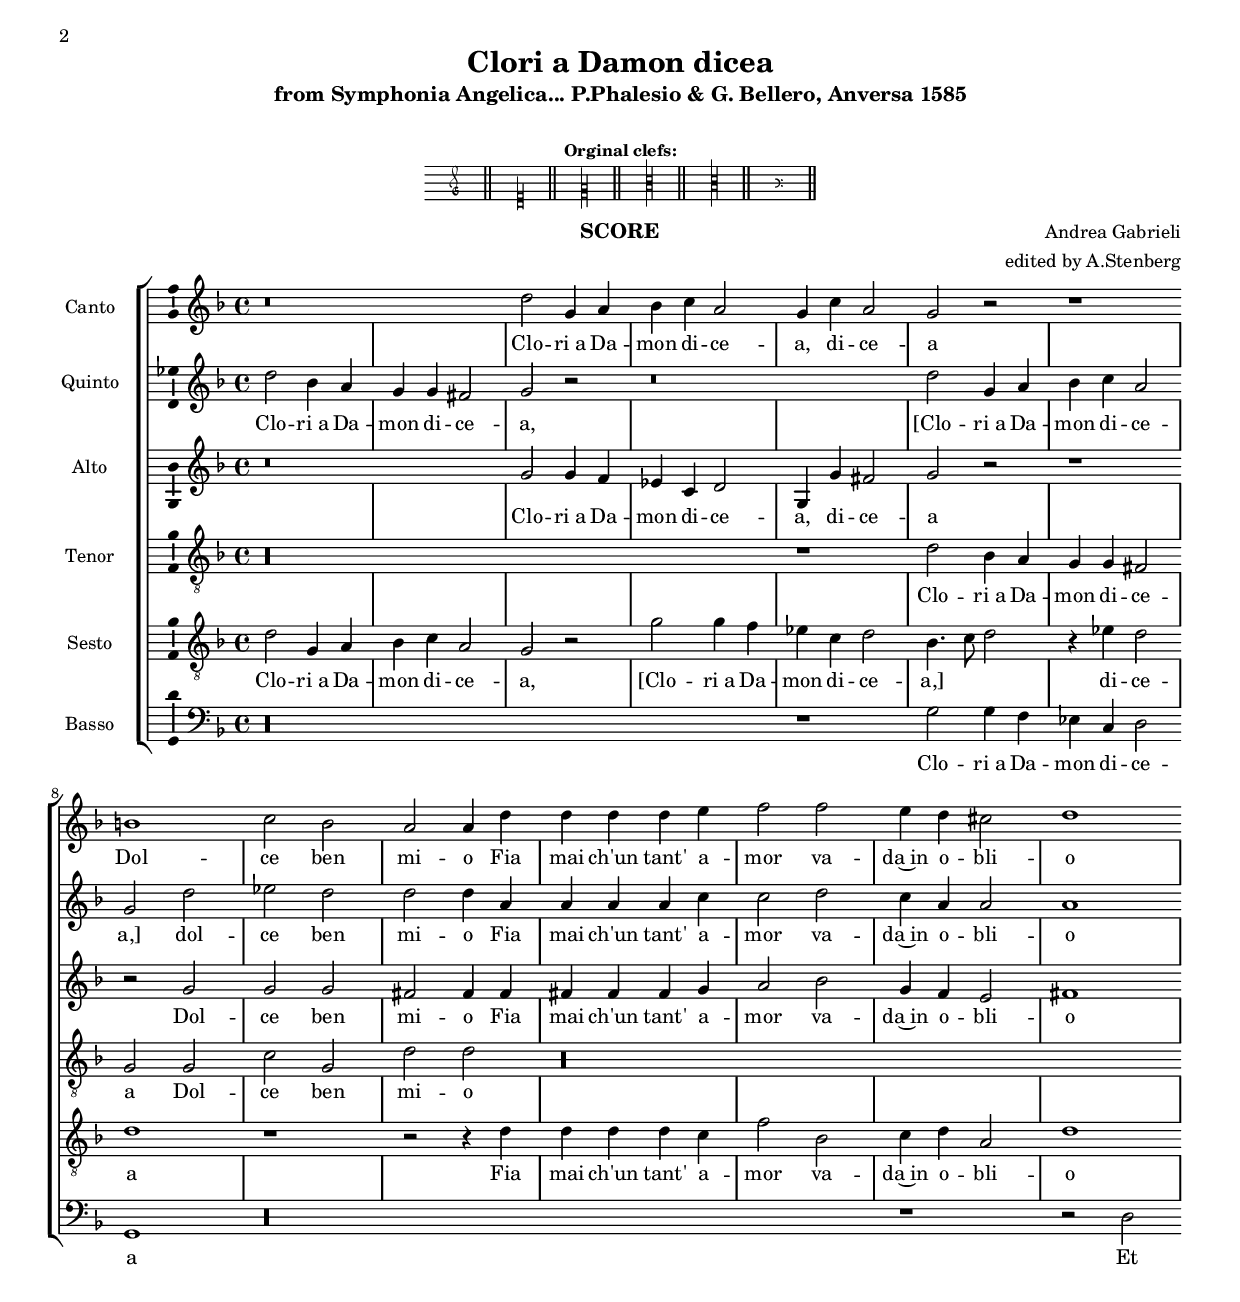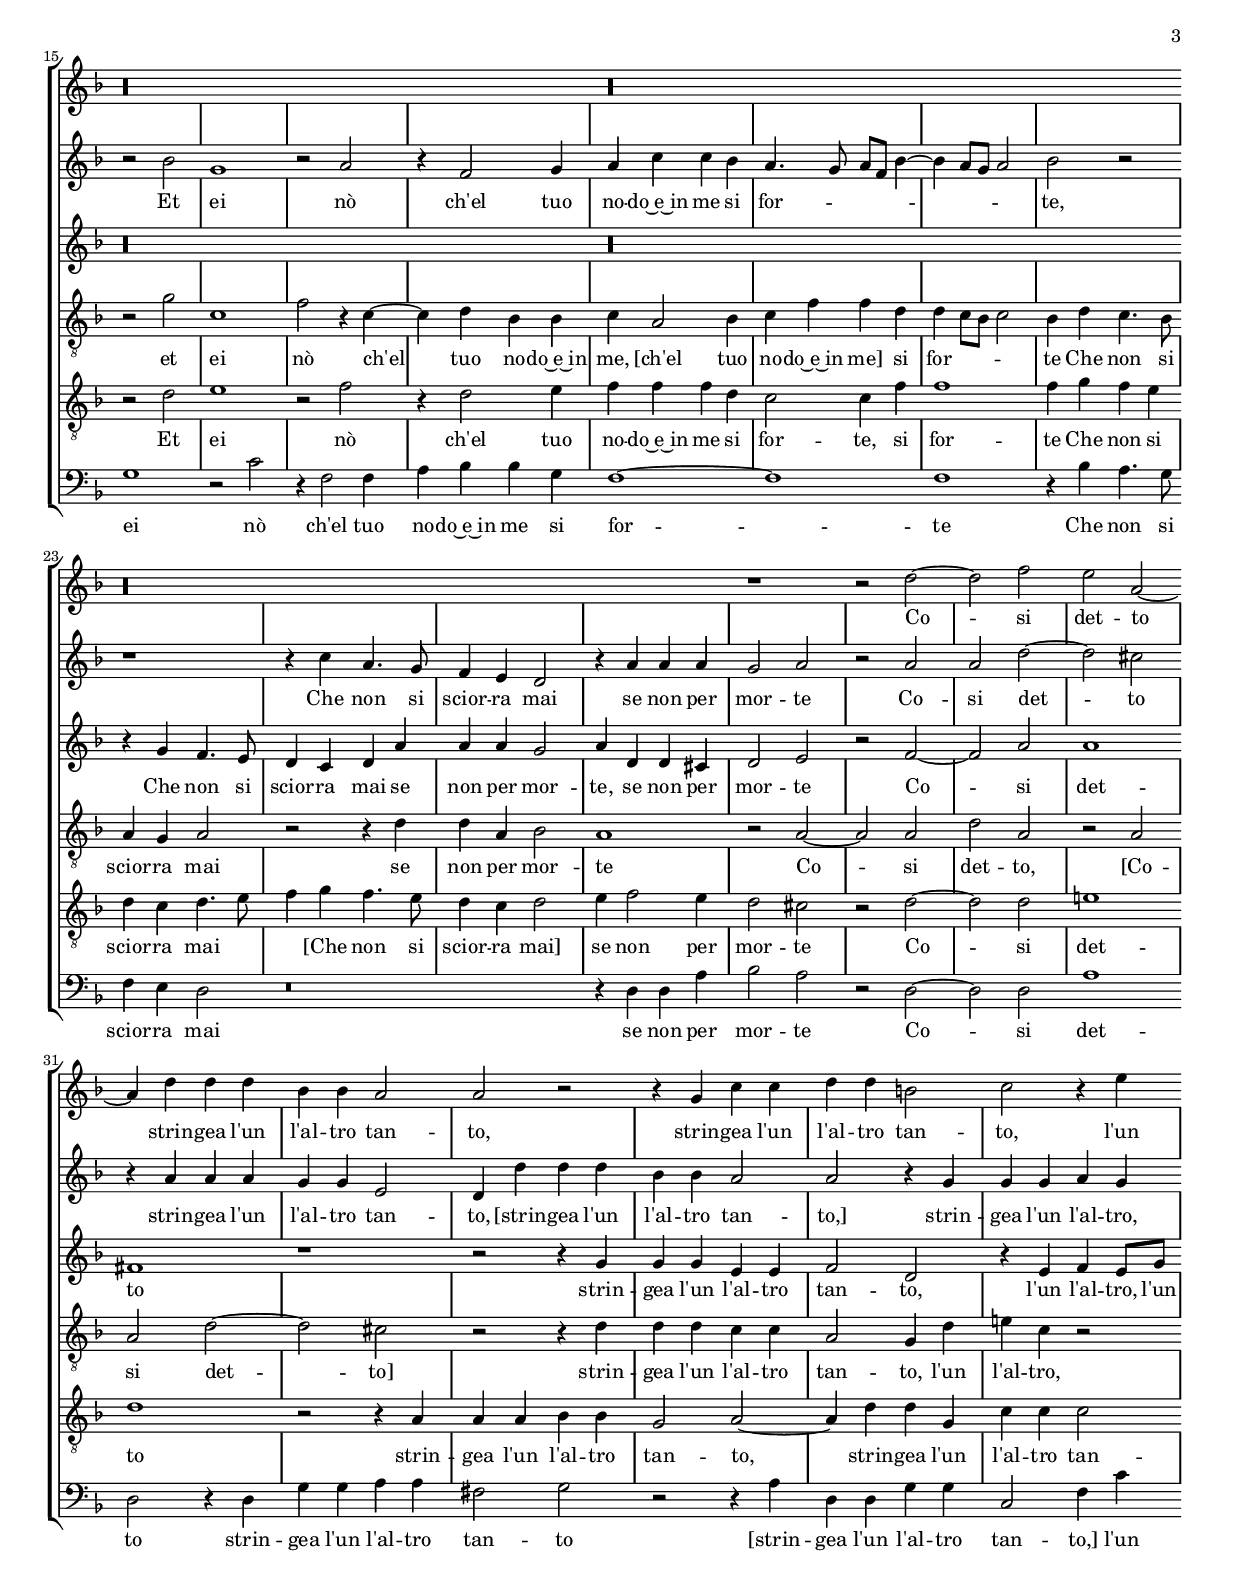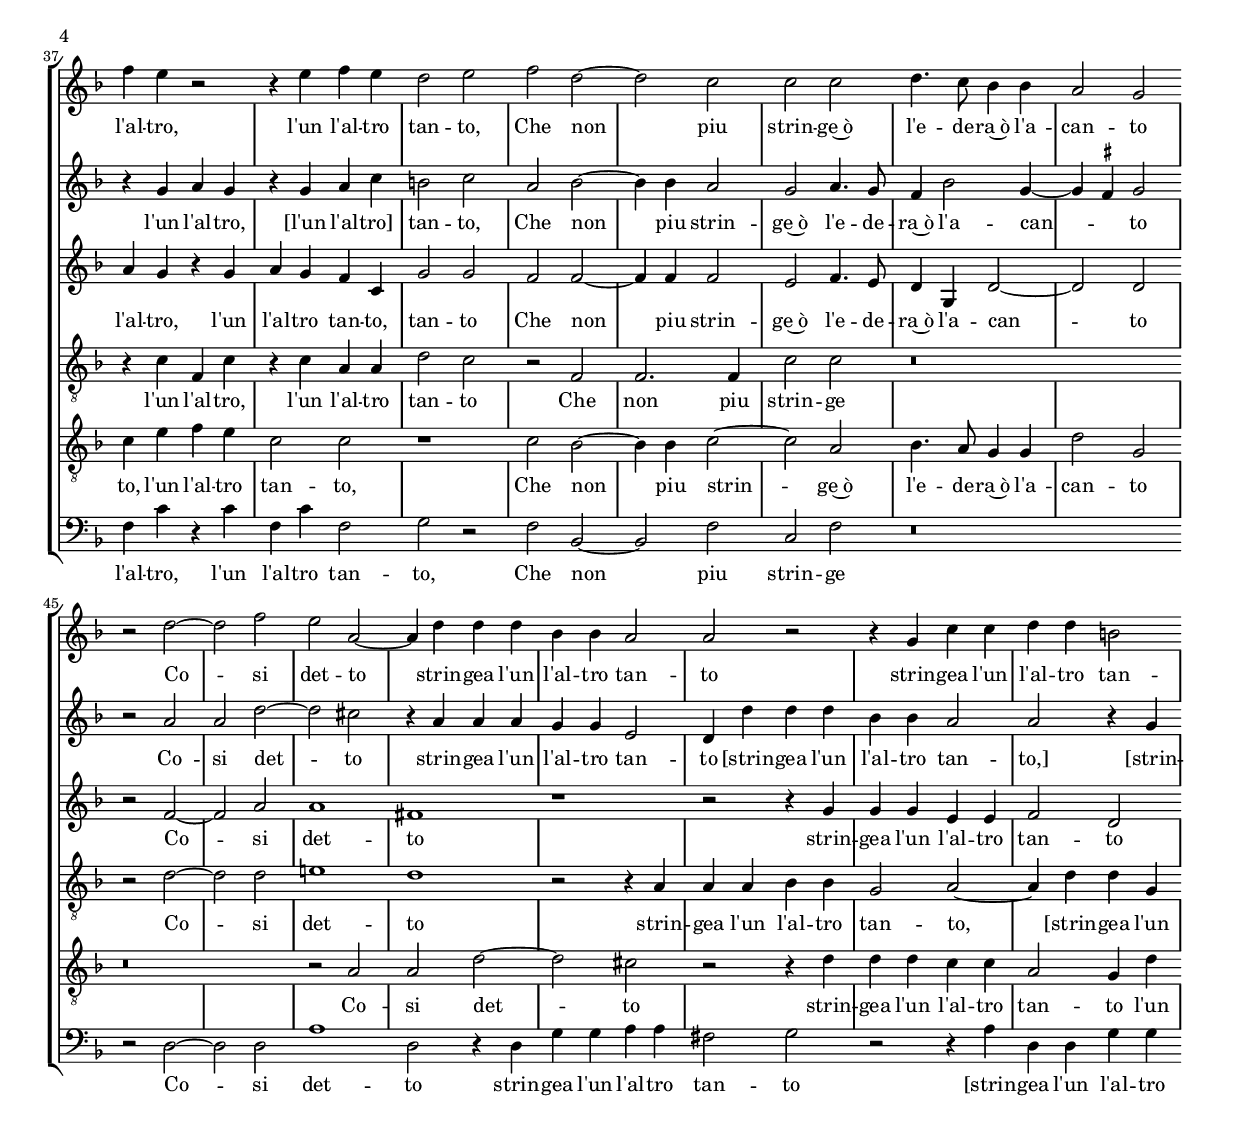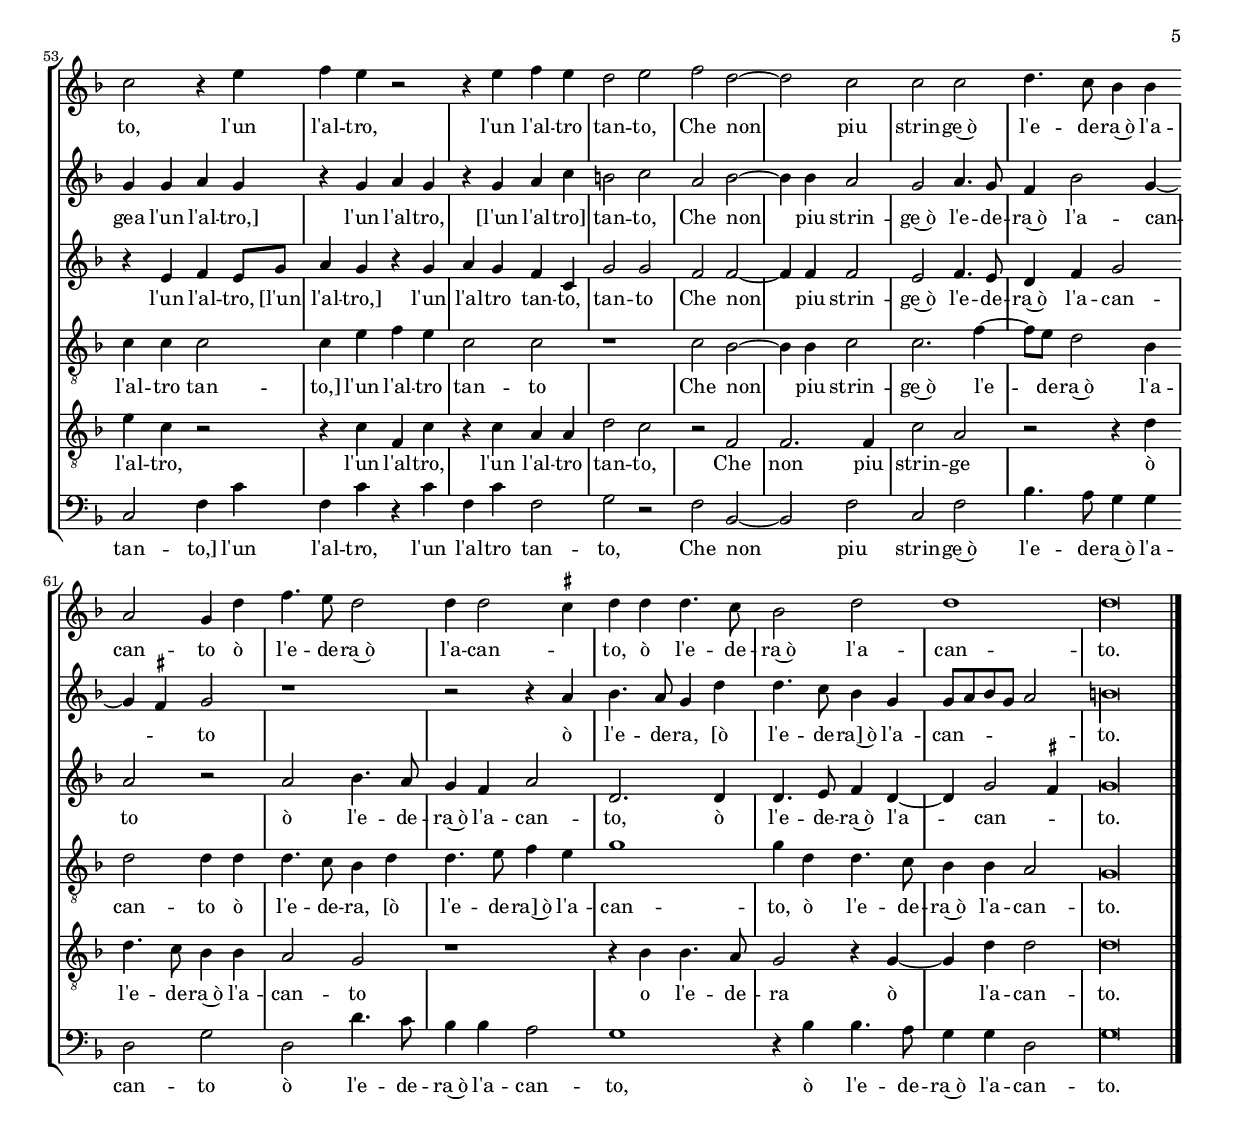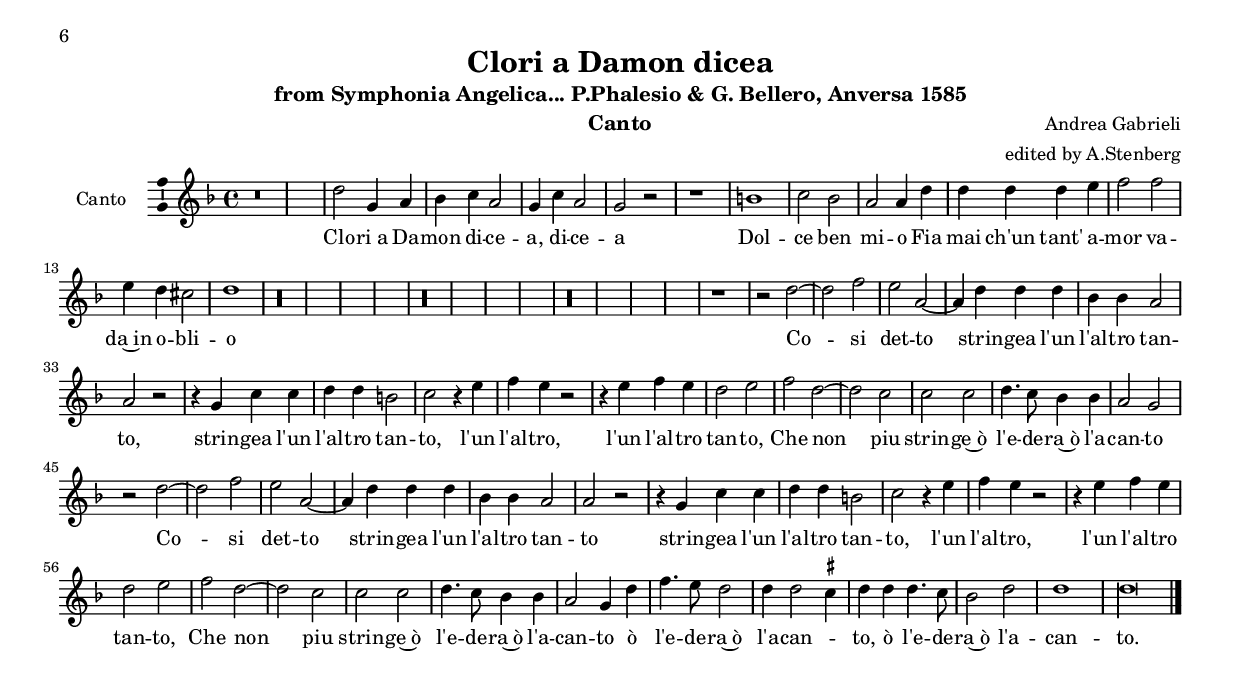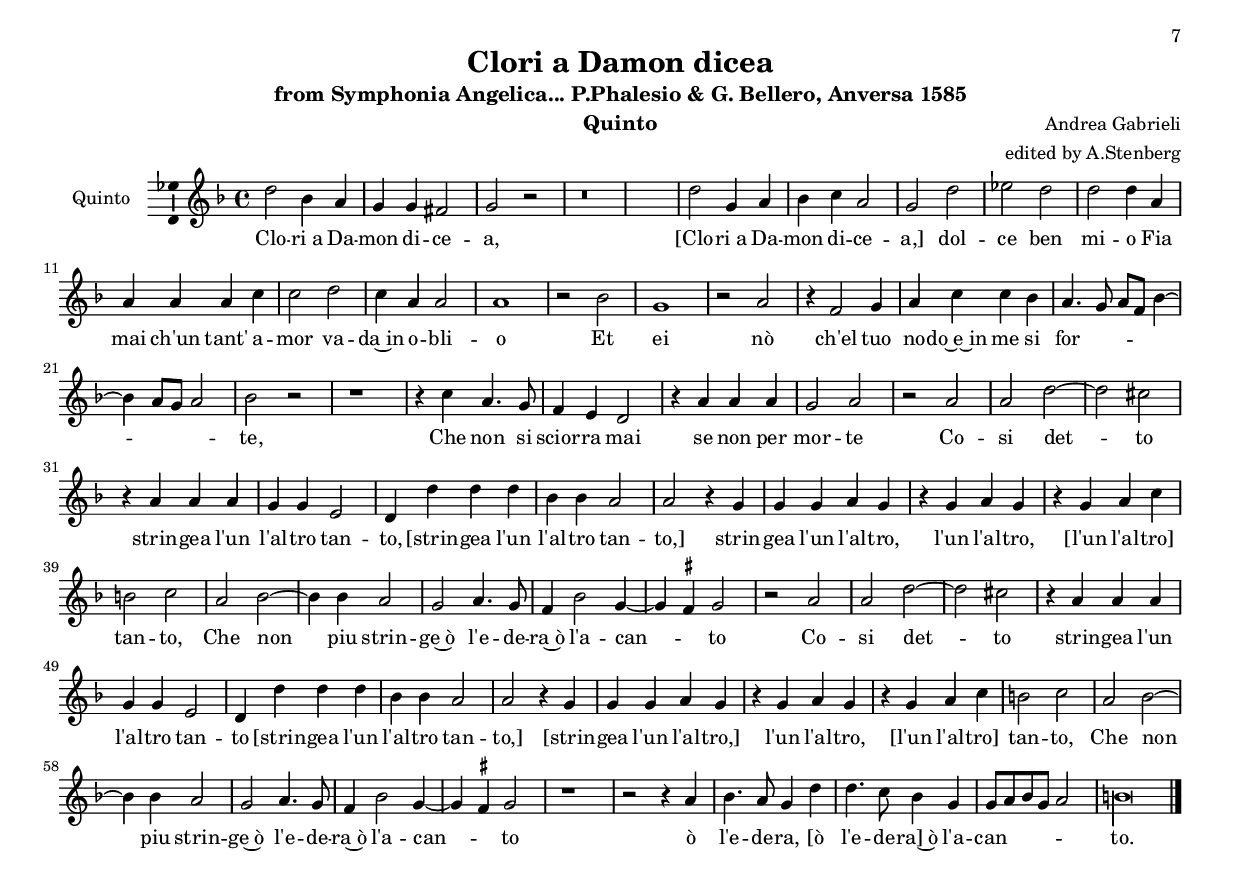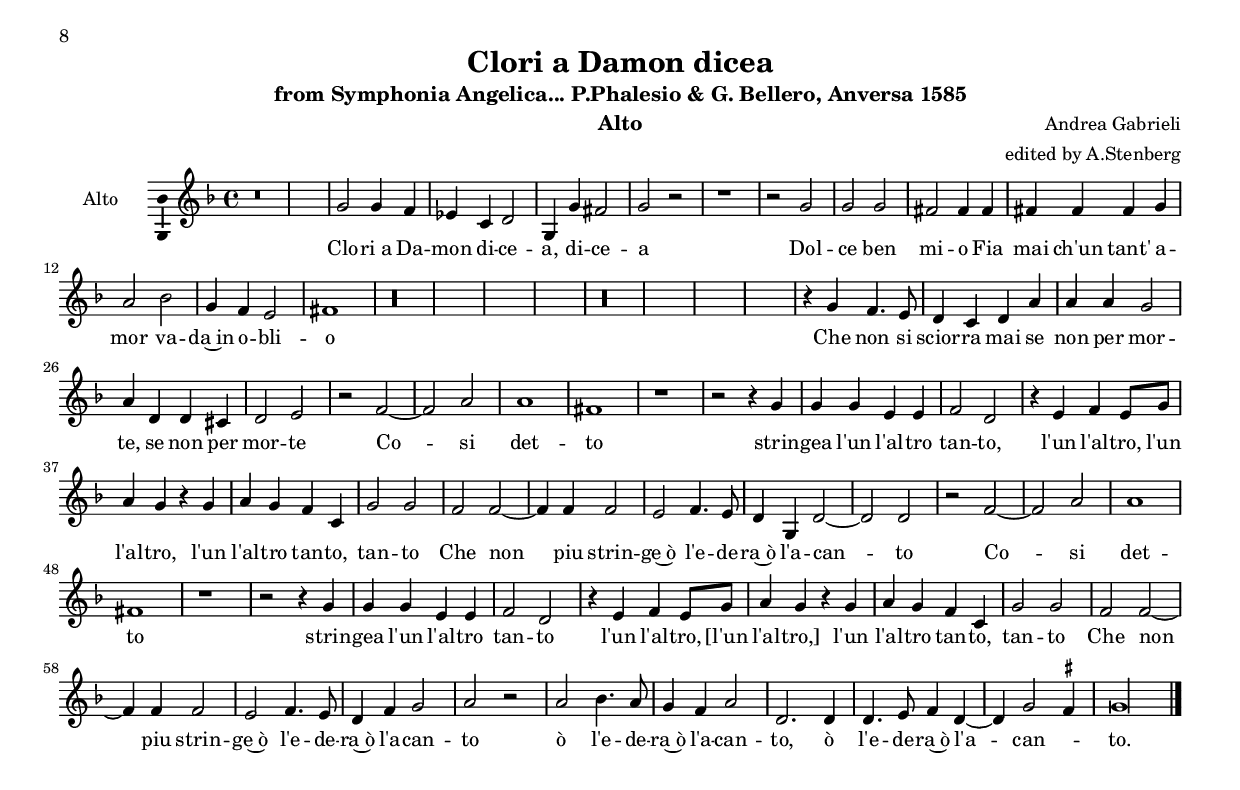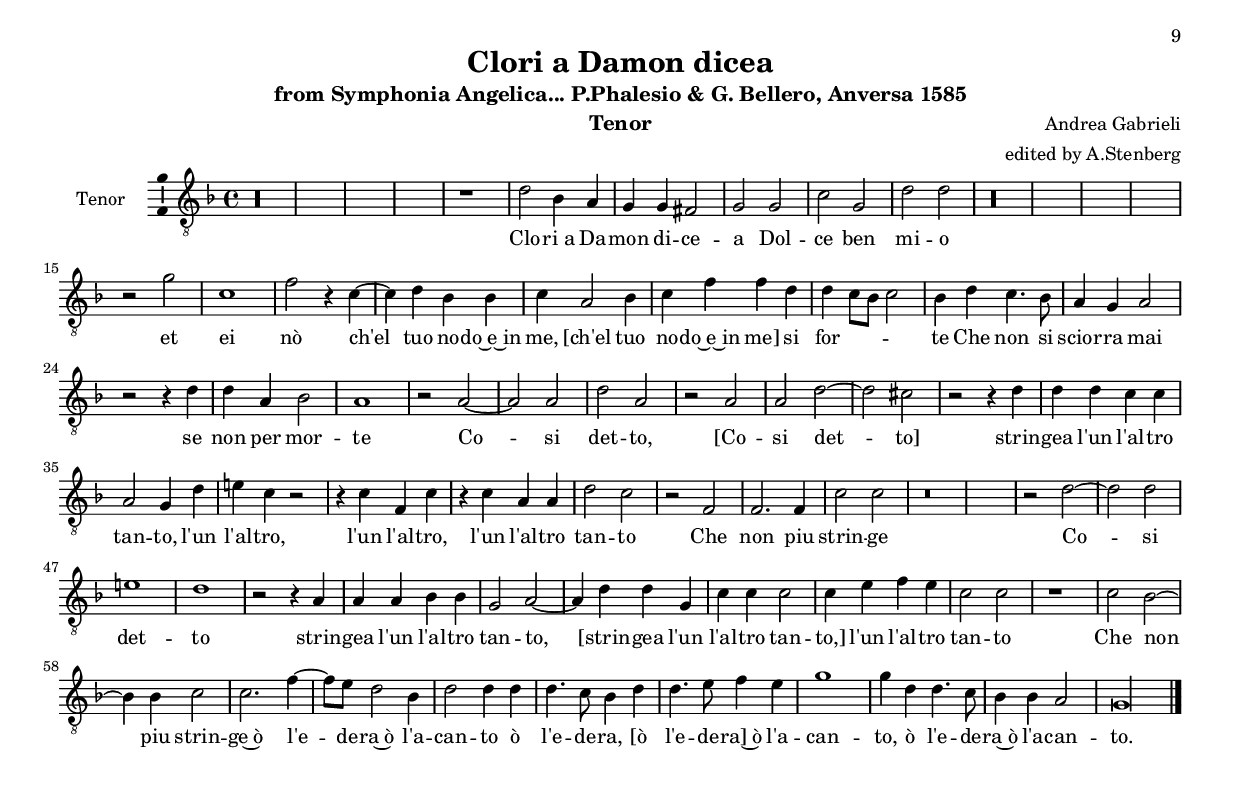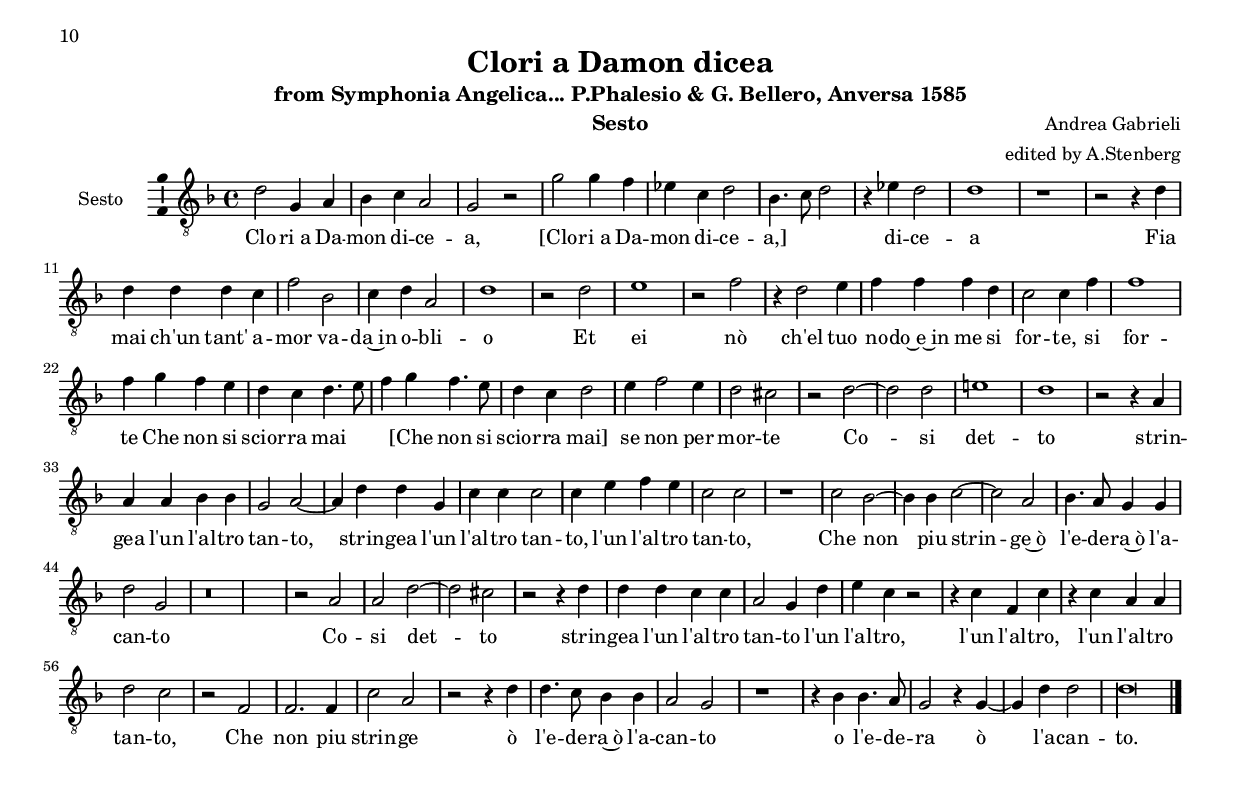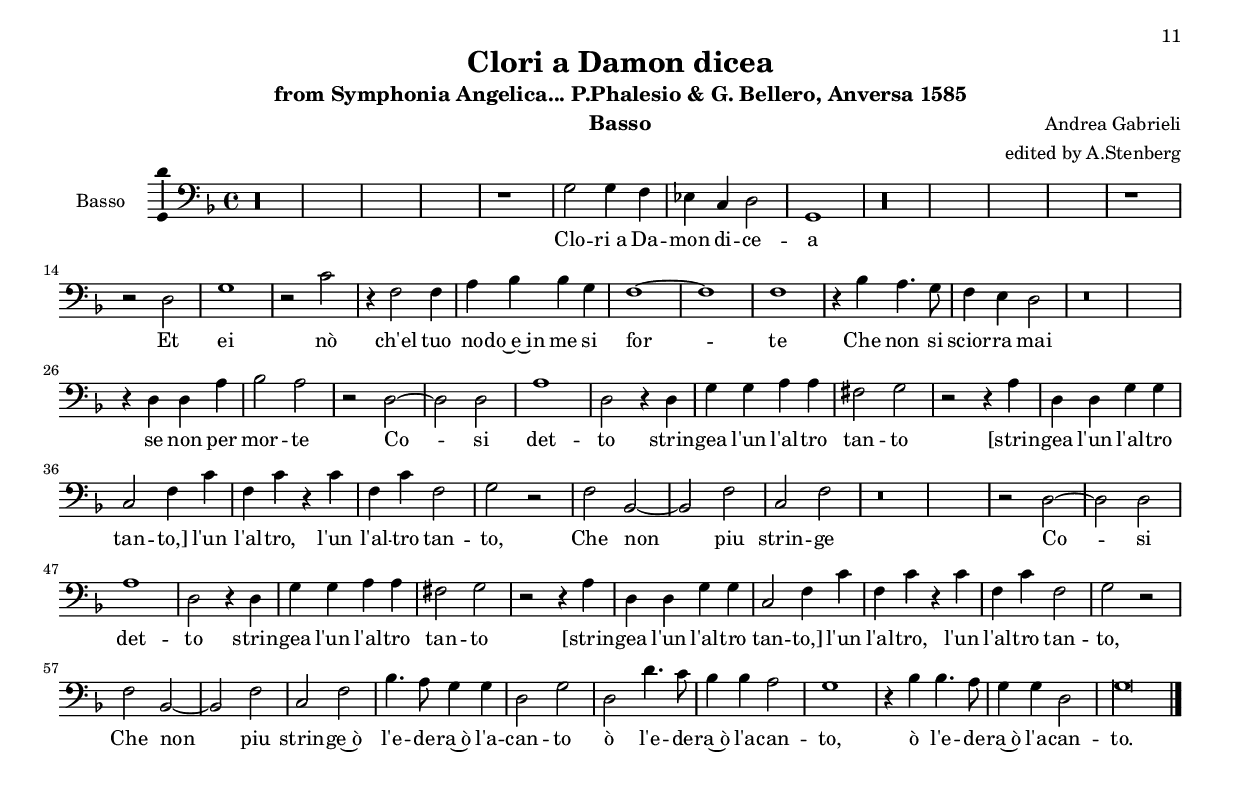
\version "2.18.2"
#(append! supported-clefs '(("mensural-f3" . ("clefs.mensural.f" 0 0))))
ficta = { \once \set suggestAccidentals = ##t }
\language "deutsch"
\paper {
  ragged-bottom = ##t
  ragged-last-bottom = ##t
  print-all-headers = ##t
}
#(set-global-staff-size 16)
\header {
  composer =  "Andrea Gabrieli"
  arranger =  "edited by A.Stenberg"
  title = "Clori a Damon dicea"
  subtitle = "from Symphonia Angelica... P.Phalesio & G. Bellero, Anversa 1585"
}

global = {
  \key f \major
  \time 4/4
}

sopranoOne = \relative c'' {
  \global
  % Music follows here.
  \tag #'Score { \hide Staff.BarLine }
  \tag #'Parts { \set Timing.defaultBarType = "!" }
  r\breve
  d2 g,4 a4
  b4 c4 a2
  g4 c4 a2
  g2 r2
  r1
  h1
  c2 b2
  a2 a4 d4
  d4 d4 d4 e4
  f2 f2					%% end of first line
  e4 d4 cis2
  d1
  r\longa
  r\longa
  r\longa
  r1
  r2 d2~
  d2 f2
  e2 a,2~
  a4 d4 d4 d4
  b4 b4 a2
  a2 r2
  r4 g4 c4 c4
  d4 d4 h2				%% end of second line
  c2 r4 e4
  f4 e4 r2
  r4 e4 f4 e4
  d2 e2
  f2 d2~
  d2 c2
  c2 c2
  d4. c8 b4 b4
  a2 g2
  r2 d'2~
  d2 f2
  e2 a,2~
  a4 d4 d4 d4
  b4 b4 a2				%% end of third line
  a2 r2
  r4 g4 c4 c4
  d4 d4 h2
  c2 r4 e4
  f4 e4 r2
  r4 e4 f4 e4
  d2 e2
  f2 d2~
  d2 c2
  c2 c2
  d4. c8 b4 b4
  a2 g4 d'4
  f4. e8 d2				%% end of fourth line
  d4 d2\melisma \ficta cis4\melismaEnd
  d4 d4 d4. c8
  b2 d2
  d1
  \cadenzaOn
  d\longa
  \undo \hide Staff.BarLine
  \bar "|."
}

sopranoTwo = \relative c'' {
  \global
  % Music follows here.
  \tag #'Score { \hide Staff.BarLine }
  \tag #'Parts { \set Timing.defaultBarType = "!" }
  d2 b4 a4
  g4 g4 fis2
  g2 r2
  r \breve
  d'2 g,4 a4
  b4 c4 a2
  g2 d'2
  es2 d2
  d2 d4 a4
  a4 a4 a4 c4
  c2 d2					%% end of first line in orig.
  c4 a4 a2
  a1
  r2 b2
  g1
  r2 a2
  r4 f2 g4
  a4 c4 c4 b4
  a4.\melisma g8 a8 f8 b4~
  b4 a8 g8 a2\melismaEnd
  b2 r2
  r1
  r4 c4  a4. g8
  f4 e4 d2
  r4 a'4 a4 a4 					%% end of second line
  g2  a2
  r2 a2
  a2  d2~
  d2 cis2
  r4 a4 a4 a4
  g4 g4 e2
  d4 d'4 d4 d4
  b4 b4 a2
  a2 r4 g4
  g4 g4 a4 g4
  r4 g4 a4 g4
  r4 g4 a4 c4					%% end of third line
  h2 c2
  a2 b2~
  b4 b4 a2
  g2 a4. g8
  f4 b2 g4~\melisma
  g4 \ficta fis4\melismaEnd g2
  r2 a2
  a2 d2~
  d2 cis2
  r4 a4 a4 a4
  g4 g4 e2
  d4 d'4 d4 d4
  b4 b4 a2
  a2 r4 g4				%% end of fourth line
  g4 g4 a4 g4
  r4 g4 a4 g4
  r4 g4 a4 c4
  h2 c2
  a2 b2~
  b4 b4 a2
  g2 a4. g8
  f4 b2 g4~\melisma
  g4 \ficta fis4\melismaEnd g2
  r1
  r2 r4 a4
  b4. a8 g4 d'4
  d4. c8 b4 g4
  g8\melisma a8 b8 g8 a2\melismaEnd
  \cadenzaOn
  h\longa
  \undo \hide Staff.BarLine
  \bar "|."
}

alto = \relative c'' {
  \global
  % Music follows here.
  \tag #'Score { \hide Staff.BarLine }
  \tag #'Parts { \set Timing.defaultBarType = "!" }
  r\breve
  g2 g4 f4
  es4 c4 d2
  g,4 g'4 fis2
  g2 r2
  r1
  r2 g2
  g2 g2
  fis2 fis4 fis4
  fis4 fis4 fis4 g4
  a2 b2					%% end of first line in orig.
  g4 f4 e2
  fis1
  r\longa
  r\longa
  r4 g4 f4. e8
  d4 c4 d4 a'4
  a4 a4 g2
  a4 d,4 d4 cis4
  d2 e2
  r2 f2~
  f2 a2
  a1						%% end of second line
  fis1
  r1
  r2 r4 g4
  g4 g4 e4 e4
  f2 d2
  r4 e4 f4 e8 g8
  a4 g4 r4 g4
  a4 g4 f4 c4
  g'2 g2
  f2 f2~
  f4 f4 f2
  e2 f4. e8				%% end of third line
  d4 g,4 d'2~
  d2 d2
  r2 f2~
  f2 a2
  a1
  fis1
  r1
  r2 r4 g4
  g4 g4 e4 e4
  f2 d2
  r4 e4 f4 e8 g8
  a4  g4 r4 g4
  a4 g4 f4 c4
  g'2 g2					%% end of fourth line
  f2 f2~
  f4 f4 f2
  e2 f4. e8
  d4 f4 g2
  a2 r2
  a2 b4. a8
  g4 f4 a2
  d,2. d4
  d4. e8 f4 d4~
  d4 g2\melisma \ficta fis4\melismaEnd
  \cadenzaOn
  g\longa
  \undo \hide Staff.BarLine
  \bar "|."
}

tenorOne = \relative c' {
  \global
  % Music follows here.
  \tag #'Score { \hide Staff.BarLine }
  \tag #'Parts { \set Timing.defaultBarType = "!" }
  r\longa
  r1
  d2 b4 a4
  g4 g4 fis2
  g2 g2
  c2 g2
  d'2 d2
  r\longa
  r2 g2
  c,1
  f2 r4 c4~
  c4 d4 b4 b4				%% end of first line in orig.
  c4 a2 b4
  c4 f4 f4 d4
  d4\melisma c8 b8 c2\melismaEnd
  b4 d4 c4. b8
  a4 g4 a2
  r2 r4 d4
  d4 a4 b2
  a1
  r2 a2~
  a2 a2					%% end of second line
  d2 a2
  r2 a2
  a2 d2~
  d2 cis2
  r2 r4 d4
  d4 d4 c4 c4
  a2 g4 d'4
  e!4 c4 r2
  r4 c4 f,4 c'4
  r4 c4 a4 a4
  d2 c2
  r2 f,2
  f2. f4				%% end of third line
  c'2 c2
  r\breve
  r2 d2~
  d2 d2
  e!1
  d1
  r2 r4 a4
  a4 a4 b4 b4
  g2 a2~
  a4 d4 d4 g,4
  c4 c4 c2
  c4 e4 f4 e4
  c2 c2
  r1
  c2 b2~
  b4 b4 c2					%5 end of fourth line
  c2. f4~
  f8 e8 d2 b4 
  d2 d4 d4 
  d4.  c8 b4 d4 
  d4. e8 f4 e4 
  g1
  g4 d4 d4. c8 
  b4 b4 a2
  \cadenzaOn
  g\longa
  \undo \hide Staff.BarLine
  \bar "|."
}

tenorTwo = \relative c' {
  \global
  % Music follows here.
  \tag #'Score { \hide Staff.BarLine }
  \tag #'Parts { \set Timing.defaultBarType = "!" }
  d2 g,4 a4
  b4 c4 a2
  g2 r2
  g'2 g4 f4
  es4 c4 d2
  b4.\melisma c8 d2\melismaEnd
  r4 es4 d2
  d1
  r1
  r2 r4 d4
  d4 d4 d4 c4				%% end of first line in orig.
  f2 b,2
  c4 d4 a2
  d1
  r2 d2
  e1
  r2 f2
  r4 d2 e4
  f4 f4 f4 d4
  c2 c4 f4
  f1
  f4 g4 f4 e4					%% end of second line 
  d4 c4 d4.\melisma e8
  f4\melismaEnd g4 f4. e8
  d4 c4 d2
  e4 f2 e4
  d2 cis2
  r2 d2~
  d2 d2 
  e!1
  d1
  r2 r4 a4
  a4 a4 b4 b4
  g2 a2~
  a4 d4 d4 g,4
  c4 c4 c2					%% end of third line
  c4 e4 f4 e4
  c2 c2 
  r1
  c2 b2~
  b4  b4 c2~
  c2 a2 
  b4. a8 g4 g4 
  d'2 g,2
  r\breve
  r2 a2 
  a2 d2~
  d2 cis2
  r2 r4 d4 
  d4 d4 c4 c4 
  a2 g4 d'4						%% end of fourth line
  e4 c4 r2
  r4 c4 f,4 c'4
  r4 c4 a4 a4
  d2 c2
  r2 f,2
  f2. f4
  c'2 a2
  r2 r4 d4
  d4. c8 b4 b4
  a2 g2
  r1
  r4 b4 b4. a8
  g2 r4 g4~
  g4 d'4 d2
  \cadenzaOn
  d\longa
  \undo \hide Staff.BarLine
  \bar "|."
}

bass = \relative c {
  \global
  % Music follows here.
  \tag #'Score { \hide Staff.BarLine }
  \tag #'Parts { \set Timing.defaultBarType = "!" }
  r\longa
  r1
  g'2 g4 f4
  es4 c4 d2
  g,1
  r\longa
  r1
  r2 d'2
  g1
  r2 c2
  r4 f,2 f4
  a4 b4 b4 g4
  f1~
  f1
  f1						%% end of first line in orig.
  r4 b4 a4. g8 
  f4 e4 d2
  r\breve
  r4 d4 d4 a'4
  b2 a2
  r2 d,2~
  d2 d2 
  a'1
  d,2 r4 d4
  g4 g4 a4 a4				%% end of second line
  fis2 g2
  r2 r4 a4
  d,4 d4 g4 g4
  c,2 f4 c'4
  f,4 c'4 r4 c4 
  f,4 c'4 f,2
  g2 r2
  f2 b,2~
  b2 f'2
  c2 f2 
  r\breve 
  r2 d2~
  d2 d2
  a'1
  d,2 r4 d4				%% end of third line
  g4 g4 a4 a4
  fis2 g2
%  r1 
  r2 r4 a4
  d,4 d4 g4 g4
  c,2 f4 c'4
  f,4 c'4 r4 c4
  f,4 c'4 f,2
  g2 r2
  f2 b,2~
  b2 f'2
  c2 f2
  b4. a8 g4 g4			%% end of fourth line
  d2 g2
  d2 d'4. c8
  b4 b4 a2
  g1
  r4 b4 b4. a8
  g4 g4 d2
  \cadenzaOn
  g\longa
  \undo \hide Staff.BarLine
  \bar "|."
}

sopranoOneVerse = \lyricmode {
  % Lyrics follow here.
  Clo -- ri_a Da -- mon di -- ce -- a, di -- ce -- a
  Dol -- ce ben mi -- o
  Fia mai ch'un tant' a -- mor va -- da~in  o -- bli -- o
  Co -- si det -- to strin -- gea l'un l'al -- tro tan -- to,
  strin -- gea l'un l'al -- tro tan -- to,
  l'un l'al -- tro,
  l'un l'al -- tro tan -- to,
  Che non piu strin -- ge~ò l'e -- de -- ra~ò l'a -- can -- to
  Co -- si det -- to strin -- gea l'un l'al -- tro tan -- to
  strin -- gea l'un l'al -- tro tan -- to,
  l'un l'al -- tro,
  l'un l'al -- tro tan -- to,
  Che non piu strin -- ge~ò l'e -- de -- ra~ò l'a -- can -- to
  ò l'e -- de -- ra~ò l'a -- can -- to,
  ò l'e -- de -- ra~ò l'a -- can -- to.
}

sopranoTwoVerse = \lyricmode {
  % Lyrics follow here.
  Clo -- ri_a Da -- mon di -- ce -- a,
  [Clo -- ri_a Da -- mon di -- ce -- a,]
  dol -- ce ben mi -- o
  Fia mai ch'un tant' a -- mor va -- da~in  o -- bli -- o
  Et ei nò ch'el tuo no -- do~e~in me si for -- te,
  Che non si scior -- ra mai se non per mor -- te
  Co -- si det -- to strin -- gea l'un l'al -- tro tan -- to,
  [strin -- gea l'un l'al -- tro tan -- to,]
  strin -- gea l'un l'al -- tro,
  l'un l'al -- tro,
  [l'un l'al -- tro] tan -- to,
  Che non piu strin -- ge~ò l'e -- de -- ra~ò l'a -- can -- to
  Co -- si det -- to strin -- gea l'un l'al -- tro tan -- to
  [strin -- gea l'un l'al -- tro tan -- to,]
  [strin -- gea l'un l'al -- tro,]
  l'un l'al -- tro,
  [l'un l'al -- tro] tan -- to,
  Che non piu strin -- ge~ò l'e -- de -- ra~ò l'a -- can -- to
  ò l'e -- de -- ra,
  [ò l'e -- de -- ra]~ò l'a -- can -- to.
}

altoVerse = \lyricmode {
  % Lyrics follow here.
  Clo -- ri_a Da -- mon di -- ce -- a, di -- ce -- a
  Dol -- ce ben mi -- o
  Fia mai ch'un tant' a -- mor va -- da~in  o -- bli -- o
  Che non si scior -- ra  mai se non per mor -- te,
  se non per mor -- te
  Co -- si det -- to strin -- gea l'un l'al -- tro tan -- to,
  l'un l'al -- tro,
  l'un l'al -- tro,
  l'un l'al -- tro tan -- to, tan -- to
  Che non piu strin -- ge~ò l'e -- de -- ra~ò l'a -- can -- to
  Co -- si det -- to strin -- gea l'un l'al -- tro tan -- to
  l'un l'al -- tro,
  [l'un l'al -- tro,]
  l'un l'al -- tro tan -- to,  tan -- to
  Che non piu strin -- ge~ò l'e -- de -- ra~ò l'a -- can -- to
  ò l'e -- de -- ra~ò l'a -- can -- to,
  ò l'e -- de -- ra~ò l'a -- can -- to.
}

tenorOneVerse = \lyricmode {
  % Lyrics follow here.
  Clo -- ri_a Da -- mon di -- ce -- a
  Dol -- ce ben mi -- o
  et ei nò ch'el tuo no -- do~e~in me,
  [ch'el tuo no -- do~e~in me] si for -- te
  Che non si scior -- ra mai
  se non per mor -- te
  Co -- si det -- to,
  [Co -- si det -- to] strin -- gea l'un l'al -- tro tan -- to,
  l'un l'al -- tro,
  l'un l'al -- tro,
  l'un l'al -- tro tan -- to
  Che non piu strin -- ge
  Co -- si det -- to strin -- gea l'un l'al -- tro tan -- to,
  [strin -- gea l'un l'al -- tro tan -- to,]
  l'un l'al -- tro tan -- to
  Che non piu strin -- ge~ò l'e -- de -- ra~ò l'a -- can -- to
  ò l'e -- de -- ra, [ò l'e -- de -- ra]~ò l'a -- can -- to,
  ò l'e -- de -- ra~ò l'a -- can -- to.
}

tenorTwoVerse = \lyricmode {
  % Lyrics follow here.
  Clo -- ri_a Da -- mon di -- ce -- a,
  [Clo -- ri_a Da -- mon di -- ce -- a,] di -- ce -- a
  Fia mai ch'un tant' a -- mor va -- da~in  o -- bli -- o
  Et ei nò ch'el tuo no -- do~e~in me si for -- te,
  si for -- te 
  Che non si scior -- ra mai
  [Che non si scior -- ra mai] se non per mor -- te
  Co -- si det -- to strin -- gea l'un l'al -- tro tan -- to,
  strin -- gea l'un l'al -- tro tan -- to,
   l'un l'al -- tro tan -- to,
  Che non piu strin -- ge~ò l'e -- de -- ra~ò l'a -- can -- to
  Co -- si det -- to strin -- gea l'un l'al -- tro tan -- to
  l'un l'al -- tro,
  l'un l'al -- tro,
  l'un l'al -- tro tan -- to,
  Che non piu strin -- ge ò l'e -- de -- ra~ò l'a -- can -- to
  o l'e -- de -- ra ò l'a -- can -- to.
}

bassVerse = \lyricmode {
  % Lyrics follow here.
    Clo -- ri_a Da -- mon di -- ce -- a
    Et ei nò ch'el tuo no -- do~e~in me si for -- te
  Che non si scior -- ra mai se non per mor -- te
  Co -- si det -- to strin -- gea l'un l'al -- tro tan -- to
  [strin -- gea l'un l'al -- tro tan -- to,]
  l'un l'al -- tro,
  l'un l'al -- tro tan -- to,
  Che non piu strin -- ge
  Co -- si det -- to strin -- gea l'un l'al -- tro tan -- to
  [strin -- gea l'un l'al -- tro tan -- to,]
  l'un l'al -- tro,
  l'un l'al -- tro tan -- to,
  Che non piu strin -- ge~ò l'e -- de -- ra~ò l'a -- can -- to
  ò l'e -- de -- ra~ò l'a -- can -- to,
  ò l'e -- de -- ra~ò l'a -- can -- to.
}

\score {
  \keepWithTag #'Score
  \new StaffGroup <<
    \new Staff \with {
      midiInstrument = "choir aahs"
      instrumentName = "Canto"
      \consists "Ambitus_engraver"
    } { \sopranoOne }
    \addlyrics { \sopranoOneVerse }
    \new Staff \with {
      midiInstrument = "choir aahs"
      instrumentName = "Quinto"
      \consists "Ambitus_engraver"
    } { \sopranoTwo }
    \addlyrics { \sopranoTwoVerse }
    \new Staff \with {
      midiInstrument = "choir aahs"
      instrumentName = "Alto"
      \consists "Ambitus_engraver"
    } { \alto }
    \addlyrics { \altoVerse }
    \new Staff \with {
      midiInstrument = "choir aahs"
      instrumentName = "Tenor"
      \consists "Ambitus_engraver"
    } { \clef "treble_8" \tenorOne }
    \addlyrics { \tenorOneVerse }
    \new Staff \with {
      midiInstrument = "choir aahs"
      instrumentName = "Sesto"
      \consists "Ambitus_engraver"
    } { \clef "treble_8" \tenorTwo }
    \addlyrics { \tenorTwoVerse }
    \new Staff \with {
      midiInstrument = "choir aahs"
      instrumentName = "Basso"
      \consists "Ambitus_engraver"
    } { \clef bass \bass }
    \addlyrics { \bassVerse }
  >>
  \layout { }
  \midi {
    \tempo 2=78
  }
  \header {
    breakbefore = ##t
    subsubtitle = \markup {
      \fill-line {
        \hspace #0.5
        \center-column {
          \line {\transparent "XXX"}
          \line {\bold "Orginal clefs:"}
          \score {

            \new Staff {
              \override Staff.TimeSignature.stencil =##f
              \time 4/2
              \cadenzaOn
              \override Staff.Clef.stencil =##f
              s4
              \revert Staff.Clef.stencil
              \clef "petrucci-g" s4 \bar "||" s4
              \once \set Staff.forceClef = ##t
              \clef "petrucci-c1" s4 \bar "||" s4
              \clef "petrucci-c2" s4 \bar "||" s4
              \clef "petrucci-c3" s4 \bar "||" s4
              \once \set Staff.forceClef = ##t
              \clef "petrucci-c3" s4 \bar "||" s4
              \clef "mensural-f3" s4  \bar "||"
            }
            \layout {
              line-width=8.5\cm
              indent =0.0
            }
          }
          \vspace #0.5
        }
        \hspace #0.5
      }
    }
    instrument = "SCORE"
  }
}
\score {
  \new Staff \with {
    midiInstrument = "choir aahs"
    instrumentName = "Canto"
    \consists "Ambitus_engraver"
  } { \keepWithTag #'Parts \sopranoOne }
  \addlyrics { \sopranoOneVerse }
  \layout { }
  \header {
    breakbefore = ##t
    instrument = "Canto"
  }
}
\score {
  \new Staff \with {
    midiInstrument = "choir aahs"
    instrumentName = "Quinto"
    \consists "Ambitus_engraver"
  } { \keepWithTag #'Parts \sopranoTwo }
  \addlyrics { \sopranoTwoVerse }
  \layout { }
  \header {
    breakbefore = ##t
    instrument = "Quinto"
  }
}

\score {
  \new Staff \with {
    midiInstrument = "choir aahs"
    instrumentName = "Alto"
    \consists "Ambitus_engraver"
  } { \keepWithTag #'Parts \alto }
  \addlyrics { \altoVerse }
  \layout { }
  \header {
    breakbefore = ##t
    instrument = "Alto"
  }
}
\score {
  \new Staff \with {
    midiInstrument = "choir aahs"
    instrumentName = "Tenor"
    \consists "Ambitus_engraver"
  } { \clef "treble_8" \keepWithTag #'Parts  \tenorOne }
  \addlyrics { \tenorOneVerse }
  \layout { }
  \header {
    breakbefore = ##t
    instrument = "Tenor"
  }
}
\score {
  \new Staff \with {
    midiInstrument = "choir aahs"
    instrumentName = "Sesto"
    \consists "Ambitus_engraver"
  } { \clef "treble_8" \keepWithTag #'Parts \tenorTwo }
  \addlyrics { \tenorTwoVerse }
  \layout { }
  \header {
    breakbefore = ##t
    instrument = "Sesto"
  }
}
\score {
  \new Staff \with {
    midiInstrument = "choir aahs"
    instrumentName = "Basso"
    \consists "Ambitus_engraver"
  } { \clef bass \keepWithTag #'Parts \bass }
  \addlyrics { \bassVerse }
  \layout { }
  \header {
    breakbefore = ##t
    instrument = "Basso"
  }
}
